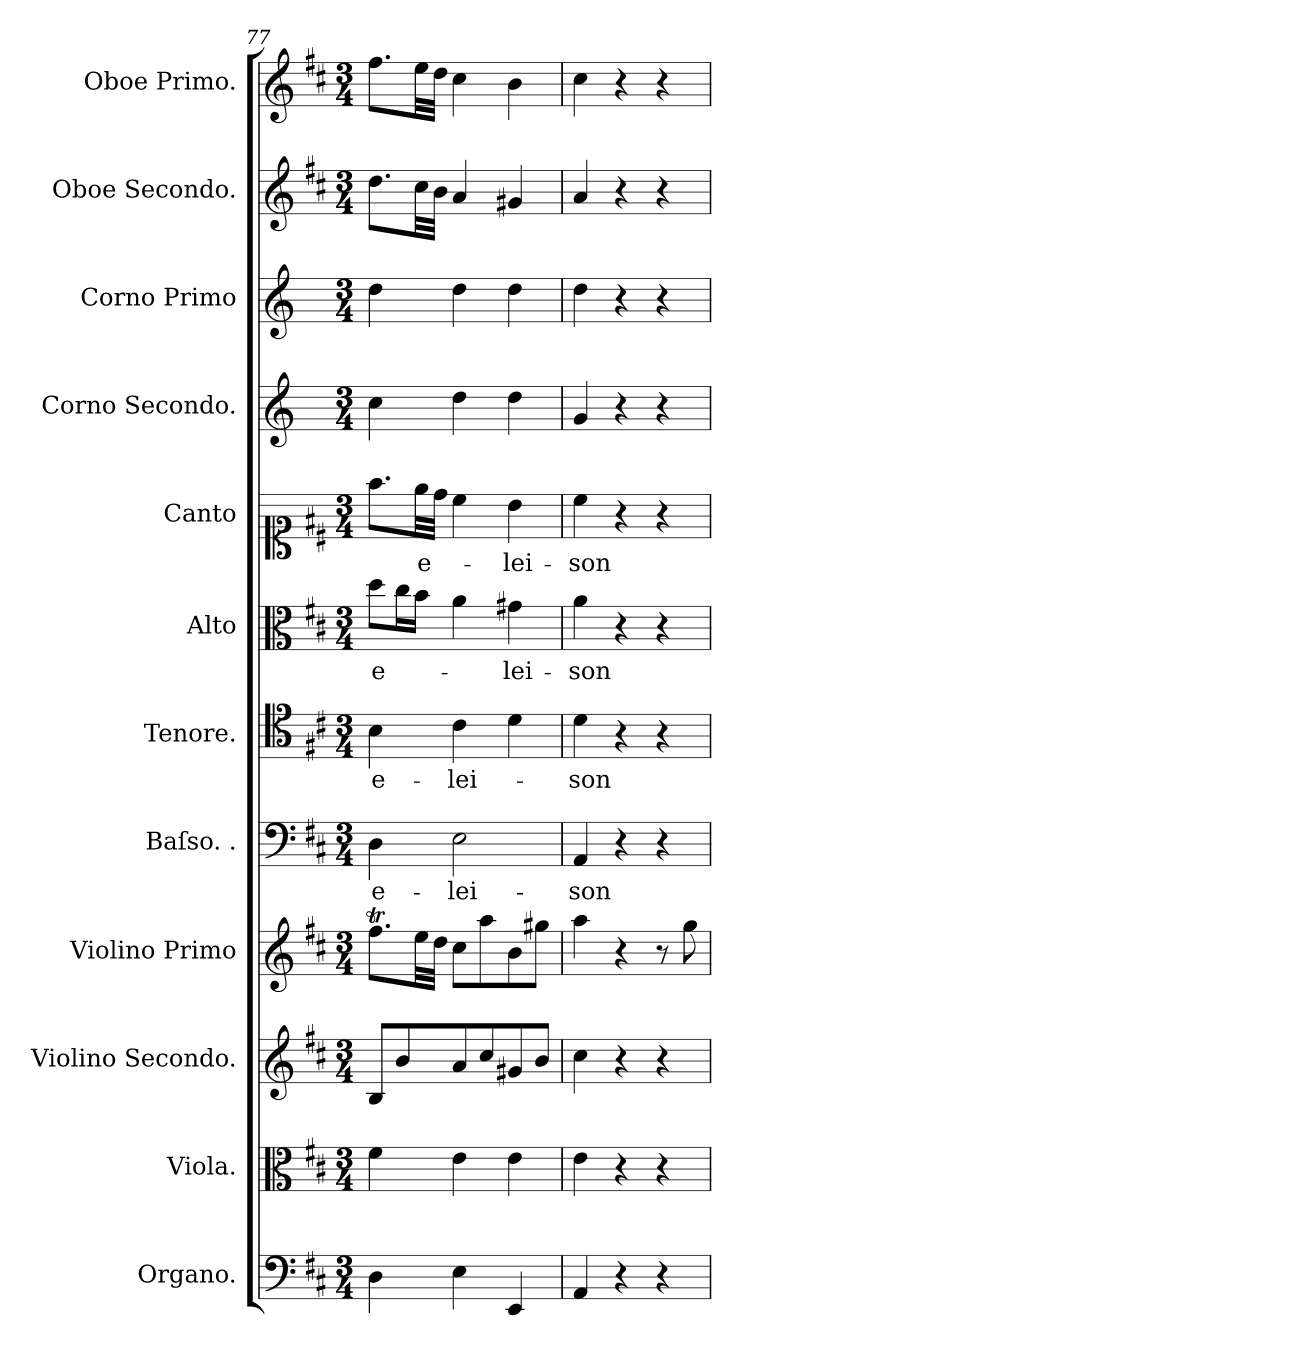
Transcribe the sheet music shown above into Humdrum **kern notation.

**kern	**kern	**kern	**kern	**kern	**text	**kern	**text	**kern	**text	**kern	**text	**kern	**kern	**kern	**kern
*part12	*part11	*part10	*part9	*part8	*part8	*part7	*part7	*part6	*part6	*part5	*part5	*part4	*part3	*part2	*part1
*staff12	*staff11	*staff10	*staff9	*staff8	*staff8	*staff7	*staff7	*staff6	*staff6	*staff5	*staff5	*staff4	*staff3	*staff2	*staff1
*I"Organo.	*I"Viola.	*I"Violino Secondo.	*I"Violino Primo	*I"Baſso. .	*	*I"Tenore.	*	*I"Alto	*	*I"Canto	*	*I"Corno Secondo.	*I"Corno Primo	*I"Oboe Secondo.	*I"Oboe Primo.
*I'org	*I'vla	*I'vl 2	*I'vl 1	*I'B	*	*I'T	*	*I'A	*	*	*	*I'cor 2	*I'cor 1	*I'ob 2	*I'ob 1
*clefF4	*clefC3	*clefG2	*clefG2	*clefF4	*	*clefC4	*	*clefC3	*	*clefC1	*	*clefG2	*clefG2	*clefG2	*clefG2
*	*	*	*	*	*	*	*	*	*	*	*	*ITrd6c10	*ITrd6c10	*	*
*k[f#c#]	*k[f#c#]	*k[f#c#]	*k[f#c#]	*k[f#c#]	*	*k[f#c#]	*	*k[f#c#]	*	*k[f#c#]	*	*k[f#c#]	*k[f#c#]	*k[f#c#]	*k[f#c#]
*M3/4	*M3/4	*M3/4	*M3/4	*M3/4	*	*M3/4	*	*M3/4	*	*M3/4	*	*M3/4	*M3/4	*M3/4	*M3/4
=77	=77	=77	=77	=77	=77	=77	=77	=77	=77	=77	=77	=77	=77	=77	=77
4D\	4f#\	8B/L	8.ff#t\L	4D\	e-	4B\	e-	8dd\L	e-	8.ff#\L	.	4d\	4e\	8.dd\L	8.ff#\L
.	.	8b/	.	.	.	.	.	16cc#\L	.	.	.	.	.	.	.
.	.	.	32ee\LL	.	.	.	.	16b\JJ	.	32ee\LL	e-	.	.	32cc#\LL	32ee\LL
.	.	.	32dd\JJJ	.	.	.	.	.	.	32dd\JJJ	.	.	.	32b\JJJ	32dd\JJJ
4E\	4e\	8a/	8cc#\L	2E\	-lei-	4c#\	-lei-	4a\	.	4cc#\	.	4e\	4e\	4a/	4cc#\
.	.	8cc#/	8aa\	.	.	.	.	.	.	.	.	.	.	.	.
4EE/	4e\	8g#X/	8b\	.	.	4d\	.	4g#X\	-lei-	4b\	-lei-	4e\	4e\	4g#X/	4b\
.	.	8b/J	8gg#X\J	.	.	.	.	.	.	.	.	.	.	.	.
=78	=78	=78	=78	=78	=78	=78	=78	=78	=78	=78	=78	=78	=78	=78	=78
4AA/	4e\	4cc#\	4aa\	4AA/	-son	4d\	-son	4a\	-son	4cc#\	-son	4A/	4e\	4a/	4cc#\
4r	4r	4r	4r	4r	.	4r	.	4r	.	4r	.	4r	4r	4r	4r
4r	4r	4r	8r	4r	.	4r	.	4r	.	4r	.	4r	4r	4r	4r
.	.	.	8gg\	.	.	.	.	.	.	.	.	.	.	.	.
=	=	=	=	=	=	=	=	=	=	=	=	=	=	=	=
*-	*-	*-	*-	*-	*-	*-	*-	*-	*-	*-	*-	*-	*-	*-	*-
